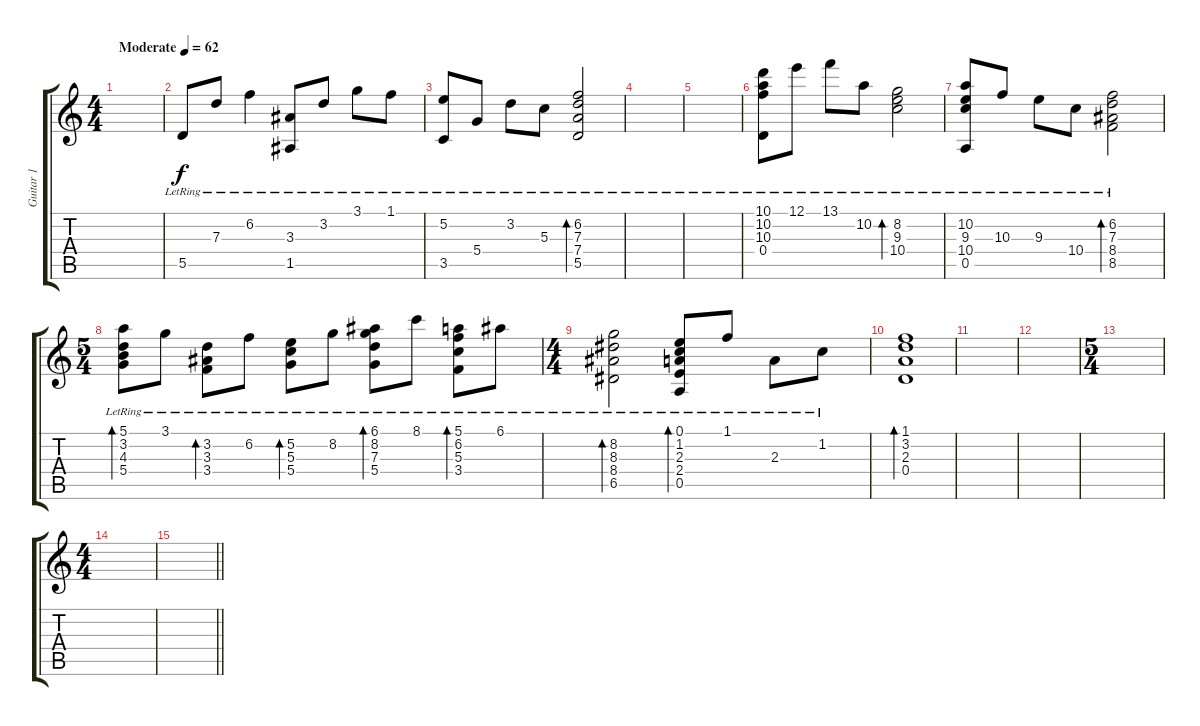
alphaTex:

\track ("Guitar 1" "Guitar 1") {instrument acousticguitarnylon}
\staff {score tabs}
\tuning (E4 B3 G3 D3 A2 E2) {hide}
\ts (4 4)
\tempo (62 "Moderate")
\clef g2
\ks c
|
5.5{lr}.8 7.3{lr}.8 6.2{lr}.4 (3.3{lr} 1.5{lr}).8 3.2{lr}.8 3.1{lr}.8 1.1{lr}.8 |
(5.2{lr} 3.5{lr}).8 5.4{lr}.8 3.2{lr}.8 5.3{lr}.8 (6.2{lr} 7.3{lr} 7.4{lr} 5.5{lr}).2{bd 240} |
|
|
(10.1{lr} 10.2{lr} 10.3{lr} 0.4{lr}).8 12.1{lr}.8 13.1{lr}.8 10.2{lr}.8 (8.2{lr} 9.3{lr} 10.4{lr}).2{bd 240} |
(10.2{lr} 9.3{lr} 10.4{lr} 0.5{lr}).8 10.3{lr}.8 9.3{lr}.8 10.4{lr}.8 (6.2{lr} 7.3{lr} 8.4{lr} 8.5{lr}).2{bd 240} |
\ts (5 4)
(5.1{lr} 3.2{lr} 4.3{lr} 5.4{lr}).8{bd 120} 3.1{lr}.8 (3.2{lr} 3.3{lr} 3.4{lr}).8{bd 120} 6.2{lr}.8 (5.2{lr} 5.3{lr} 5.4{lr}).8{bd 120} 8.2{lr}.8 (6.1{lr} 8.2{lr} 7.3{lr} 5.4{lr}).8{bd 120} 8.1{lr}.8 (5.1{lr} 6.2{lr} 5.3{lr} 3.4{lr}).8{bd 120} 6.1{lr}.8 |
\ts (4 4)
(8.2{lr} 8.3{lr} 8.4{lr} 6.5{lr}).2{bd 240} (0.1{lr} 1.2{lr} 2.3{lr} 2.4{lr} 0.5{lr}).8{bd 120} 1.1{lr}.8 2.3{lr}.8 1.2{lr}.8 |
(1.1 3.2 2.3 0.4).1{bd 240} |
|
|
\ts (5 4)
|
\ts (4 4)
|
\barLineRight lightlight
